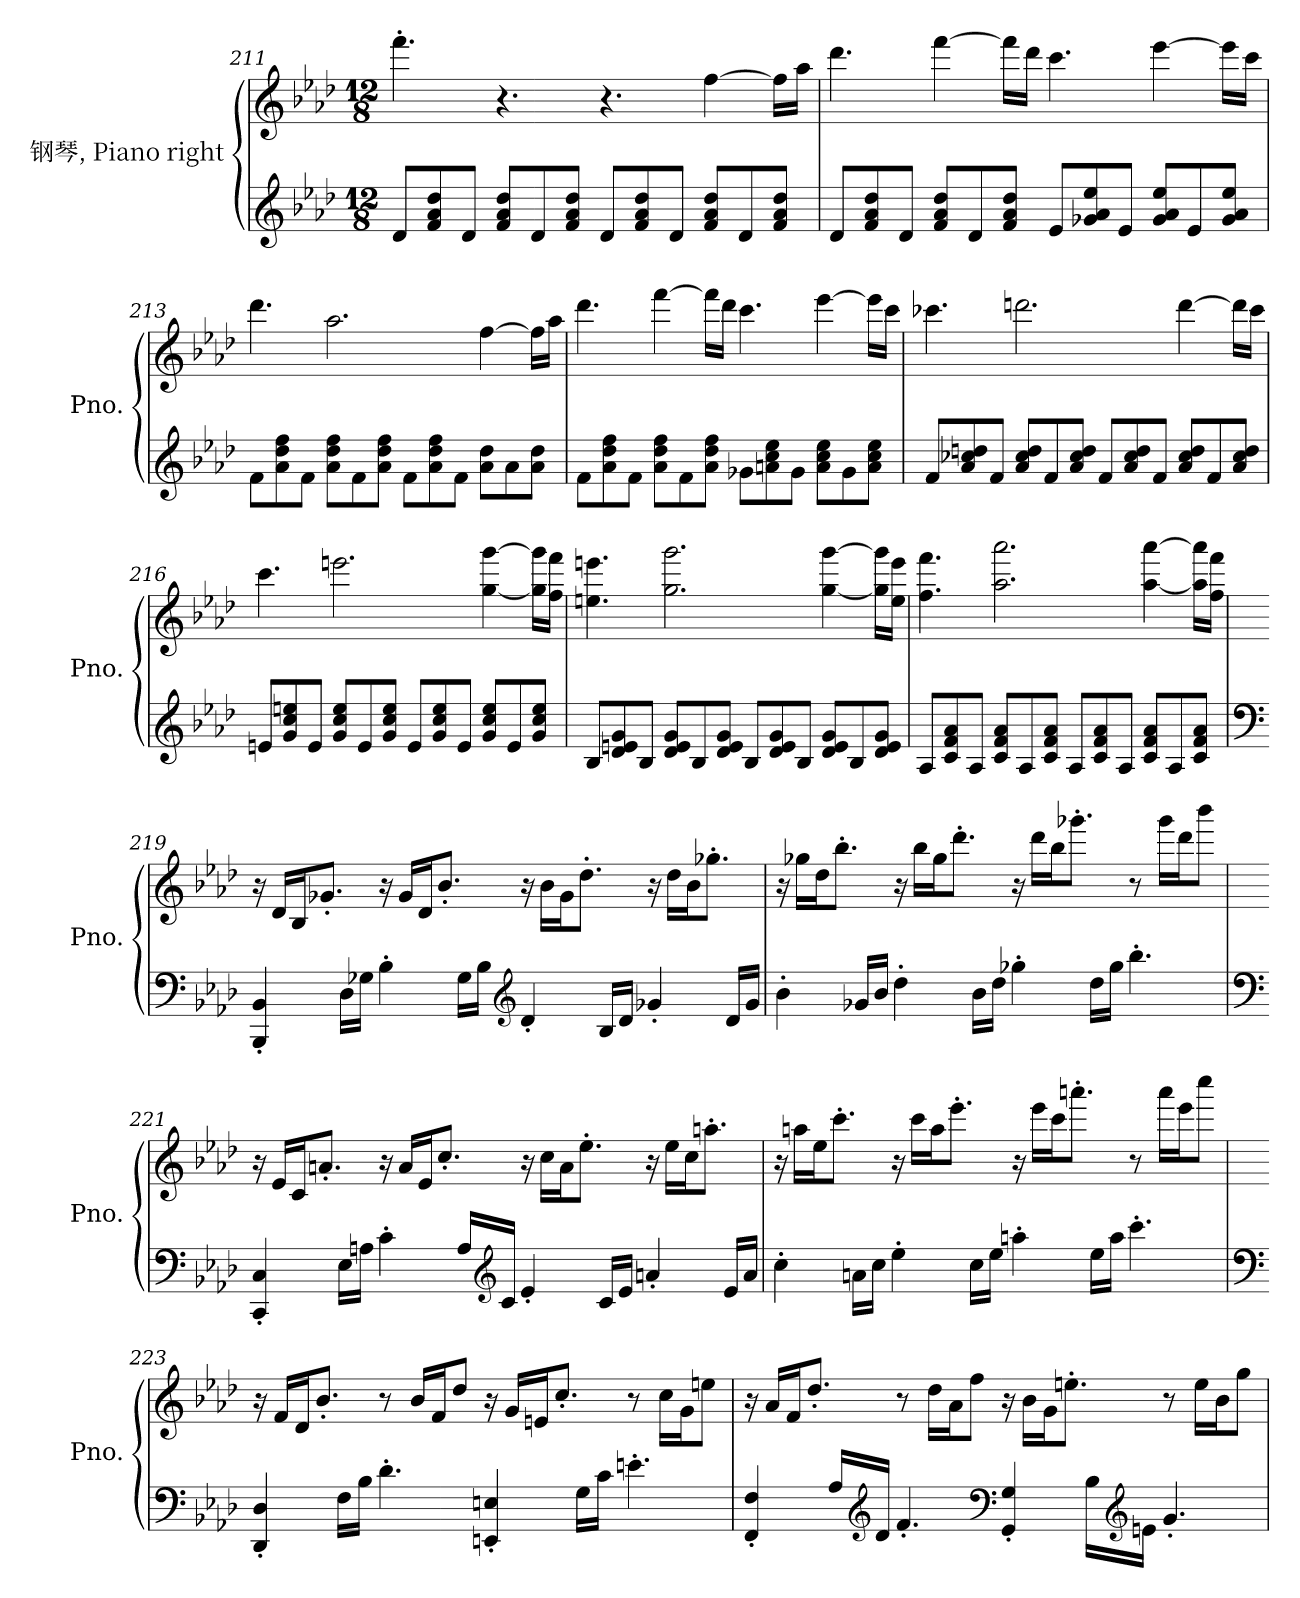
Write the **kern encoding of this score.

**kern	**kern
*part1	*part1
*staff2	*staff1
*I"钢琴, Piano right	*
*I'Pno.	*
!!LO:LB:g=z
*clefG2	*clefG2
*k[b-e-a-d-]	*k[b-e-a-d-]
*M12/8	*M12/8
*MM157	*MM157
=211	=211
8d-/L	4.fff'\
8f/ 8a-/ 8dd-/	.
8d-/J	.
8f/ 8a-/ 8dd-/L	4.r
8d-/	.
8f/ 8a-/ 8dd-/J	.
8d-/L	4.r
8f/ 8a-/ 8dd-/	.
8d-/J	.
8f/ 8a-/ 8dd-/L	[4ff\
8d-/	.
8f/ 8a-/ 8dd-/J	16ff\LL]
*	*MM124
.	16aa-\JJ
=212	=212
*	*MM177
8d-/L	4.ddd-\
8f/ 8a-/ 8dd-/	.
8d-/J	.
*	*MM167
8f/ 8a-/ 8dd-/L	[4fff\
8d-/	.
8f/ 8a-/ 8dd-/J	16fff\LL]
*	*MM143
.	16ddd-\JJ
8e-/L	4.ccc\
8g-X/ 8a-/ 8ee-/	.
8e-/J	.
*	*MM168
8g-/ 8a-/ 8ee-/L	[4eee-\
8e-/	.
8g-/ 8a-/ 8ee-/J	16eee-\LL]
*	*MM133
.	16ccc\JJ
=213	=213
*	*MM175
8f\L	4.ddd-\
8a-\ 8dd-\ 8ff\	.
8f\J	.
*	*MM170
8a-\ 8dd-\ 8ff\L	2.aa-\
8f\	.
8a-\ 8dd-\ 8ff\J	.
8f\L	.
8a-\ 8dd-\ 8ff\	.
8f\J	.
8a-\ 8dd-\L	[4ff\
8a-\	.
8a-\ 8dd-\J	16ff\LL]
*	*MM133
.	16aa-\JJ
!!LO:LB:g=z
=214	=214
*	*MM175
8f\L	4.ddd-\
8a-\ 8dd-\ 8ff\	.
8f\J	.
*	*MM166
8a-\ 8dd-\ 8ff\L	[4fff\
8f\	.
8a-\ 8dd-\ 8ff\J	16fff\LL]
*	*MM143
.	16ddd-\JJ
8g-X\L	4.ccc\
8an\ 8cc\ 8ee-\	.
8g-\J	.
*	*MM168
8a\ 8cc\ 8ee-\L	[4eee-\
8g-\	.
8a\ 8cc\ 8ee-\J	16eee-\LL]
*	*MM127
.	16ccc\JJ
=215	=215
*	*MM173
8f/L	4.ccc-X\
8a-/ 8cc-X/ 8ddn/	.
8f/J	.
*	*MM167
8a-/ 8cc-/ 8dd/L	2.dddn\
8f/	.
8a-/ 8cc-/ 8dd/J	.
8f/L	.
8a-/ 8cc-/ 8dd/	.
8f/J	.
8a-/ 8cc-/ 8dd/L	[4ddd\
8f/	.
8a-/ 8cc-/ 8dd/J	16ddd\LL]
*	*MM123
.	16ccc-\JJ
!!LO:LB:g=z
=216	=216
*	*MM172
8en/L	4.ccc\
8g/ 8cc/ 8een/	.
8e/J	.
*	*MM167
8g/ 8cc/ 8ee/L	2.eeen\
8e/	.
8g/ 8cc/ 8ee/J	.
8e/L	.
8g/ 8cc/ 8ee/	.
8e/J	.
8g/ 8cc/ 8ee/L	[4gg\ [4ggg\
8e/	.
8g/ 8cc/ 8ee/J	16gg\] 16ggg\]LL
*	*MM123
.	16ff\ 16fff\JJ
=217	=217
*	*MM172
8B-/L	4.een\ 4.eeen\
8d-/ 8en/ 8g/	.
8B-/J	.
*	*MM167
8d-/ 8e/ 8g/L	2.gg\ 2.ggg\
8B-/	.
8d-/ 8e/ 8g/J	.
8B-/L	.
8d-/ 8e/ 8g/	.
8B-/J	.
8d-/ 8e/ 8g/L	[4gg\ [4ggg\
8B-/	.
8d-/ 8e/ 8g/J	16gg\] 16ggg\]LL
*	*MM123
.	16ee\ 16eee\JJ
!!LO:LB:g=z
=218	=218
*	*MM172
8A-/L	4.ff\ 4.fff\
8c/ 8f/ 8a-/	.
8A-/J	.
*	*MM167
8c/ 8f/ 8a-/L	2.aa-\ 2.aaa-\
8A-/	.
8c/ 8f/ 8a-/J	.
8A-/L	.
8c/ 8f/ 8a-/	.
8A-/J	.
8c/ 8f/ 8a-/L	[4aa-\ [4aaa-\
8A-/	.
8c/ 8f/ 8a-/J	16aa-\] 16aaa-\]LL
*	*MM123
.	16ff\ 16fff\JJ
=219	=219
*clefF4	*
*	*MM132
4BBB-/' 4BB-/'	16r
*	*MM174
.	16d-/LL
.	16B-/J
.	8.g-X'/J
16D-\LL	.
16G-X\JJ	.
*	*MM180
4B-'\	16r
.	16g-/LL
.	16d-/J
.	8.b-'/J
16G-\LL	.
16B-\JJ	.
*clefG2	*
*	*MM180
4d-'/	16r
.	16b-\LL
.	16g-\J
.	8.dd-'\J
16B-/LL	.
16d-/JJ	.
*	*MM181
4g-X'/	16r
.	16dd-\LL
.	16b-\J
.	8.gg-X'\J
16d-/LL	.
16g-/JJ	.
!!LO:LB:g=z
=220	=220
*	*MM181
4b-'\	16r
.	16gg-X\LL
.	16dd-\J
.	8.bb-'\J
16g-X/LL	.
16b-/JJ	.
*	*MM181
4dd-'\	16r
.	16bb-\LL
.	16gg-\J
.	8.ddd-'\J
16b-\LL	.
16dd-\JJ	.
*	*MM180
4gg-X'\	16r
.	16ddd-\LL
.	16bb-\J
.	8.ggg-X'\J
16dd-\LL	.
16gg-\JJ	.
*	*MM179
4.bb-'\	8r
*	*MM173
.	16ggg-\LL
*	*MM169
.	16ddd-\J
*	*MM165
.	8bbb-\J
!!LO:PB:g=z
=221	=221
*clefF4	*
*	*MM107
4CC/' 4C/'	16r
*	*MM174
.	16e-/LL
.	16c/J
.	8.an'/J
16E-\LL	.
16An\JJ	.
*	*MM180
4c'\	16r
.	16a/LL
.	16e-/J
.	8.cc'/J
16A/LL	.
*clefG2	*
16c/JJ	.
*	*MM180
4e-'/	16r
.	16cc\LL
.	16a\J
.	8.ee-'\J
16c/LL	.
16e-/JJ	.
*	*MM181
4an'/	16r
.	16ee-\LL
.	16cc\J
.	8.aan'\J
16e-/LL	.
16a/JJ	.
!!LO:LB:g=z
=222	=222
*	*MM181
4cc'\	16r
.	16aan\LL
.	16ee-\J
.	8.ccc'\J
16an\LL	.
16cc\JJ	.
*	*MM181
4ee-'\	16r
.	16ccc\LL
.	16aa\J
.	8.eee-'\J
16cc\LL	.
16ee-\JJ	.
*	*MM180
4aan'\	16r
.	16eee-\LL
.	16ccc\J
.	8.aaan'\J
16ee-\LL	.
16aa\JJ	.
*	*MM179
4.ccc'\	8r
*	*MM173
.	16aaa\LL
*	*MM169
.	16eee-\J
*	*MM165
.	8cccc\J
=223	=223
*clefF4	*
*	*MM173
4DD-/' 4D-/'	16r
*	*MM174
.	16f/LL
.	16d-/J
.	8.b-'/J
16F\LL	.
16B-\JJ	.
*	*MM180
4.d-'\	8r
.	16b-/LL
.	16f/J
.	8dd-/J
*	*MM139
4EEn/' 4En/'	16r
*	*MM174
.	16g/LL
.	16en/J
.	8.cc'/J
16G\LL	.
16c\JJ	.
*	*MM180
4.en'\	8r
.	16cc\LL
.	16g\J
.	8een\J
!!LO:LB:g=z
=224	=224
*	*MM139
4FF/' 4F/'	16r
*	*MM174
.	16a-/LL
.	16f/J
.	8.dd-'/J
16A-/LL	.
*clefG2	*
16d-/JJ	.
*	*MM180
4.f'/	8r
.	16dd-\LL
.	16a-\J
.	8ff\J
*clefF4	*
*	*MM139
4GG/' 4G/'	16r
*	*MM174
.	16b-\LL
.	16g\J
.	8.een'\J
16B-\LL	.
*clefG2	*
16en\JJ	.
*	*MM180
4.g'/	8r
.	16ee\LL
.	16b-\J
.	8gg\J
=	=
*-	*-
